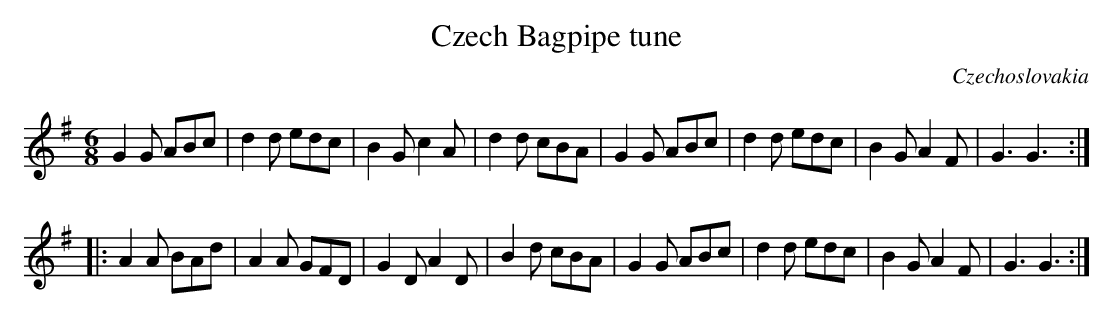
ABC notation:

X:1
T:Czech Bagpipe tune
M:6/8
O:Czechoslovakia
K:G
G2G ABc | d2d edc | B2G c2A | d2d cBA |\
G2G ABc | d2d edc | B2G A2F | G3 G3 ::
A2A BAd | A2A GFD | G2D A2D | B2d cBA |\
G2G ABc | d2d edc | B2G A2F | G3 G3 :|
